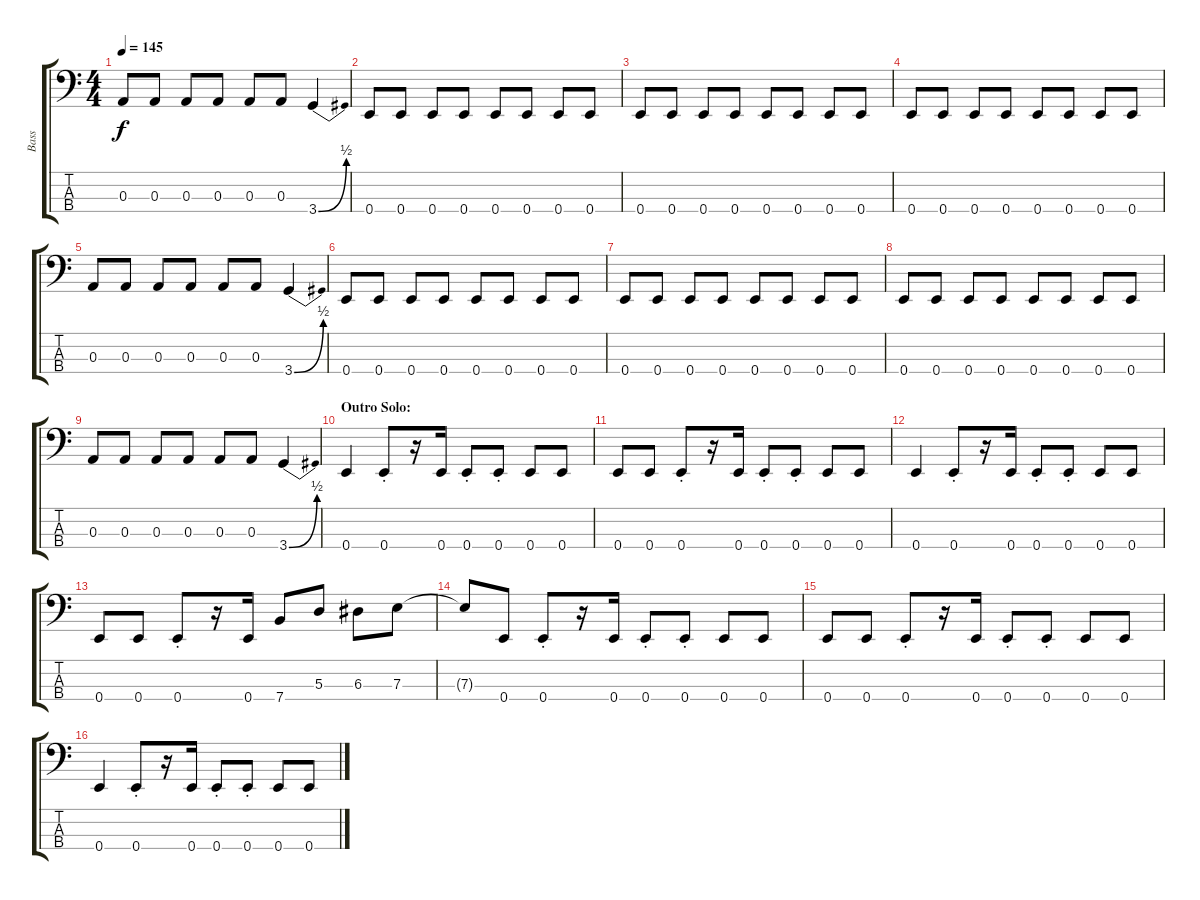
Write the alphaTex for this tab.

\track ("Bass" "Bass") {instrument electricbasspick}
\staff {score tabs}
\tuning (G2 D2 A1 E1) {hide}
\ts (4 4)
\tempo 145
\clef f4
\ks c
0.3.8{dy f} 0.3.8 0.3.8 0.3.8 0.3.8 0.3.8 3.4{be (bend 0 0 60 2)}.4 |
0.4.8 0.4.8 0.4.8 0.4.8 0.4.8 0.4.8 0.4.8 0.4.8 |
0.4.8 0.4.8 0.4.8 0.4.8 0.4.8 0.4.8 0.4.8 0.4.8 |
0.4.8 0.4.8 0.4.8 0.4.8 0.4.8 0.4.8 0.4.8 0.4.8 |
0.3.8 0.3.8 0.3.8 0.3.8 0.3.8 0.3.8 3.4{be (bend 0 0 60 2)}.4 |
0.4.8 0.4.8 0.4.8 0.4.8 0.4.8 0.4.8 0.4.8 0.4.8 |
0.4.8 0.4.8 0.4.8 0.4.8 0.4.8 0.4.8 0.4.8 0.4.8 |
0.4.8 0.4.8 0.4.8 0.4.8 0.4.8 0.4.8 0.4.8 0.4.8 |
0.3.8 0.3.8 0.3.8 0.3.8 0.3.8 0.3.8 3.4{be (bend 0 0 60 2)}.4 |
\section ("" "Outro Solo:")
0.4.4 0.4{st}.8 r.16 0.4.16 0.4{st}.8 0.4{st}.8 0.4.8 0.4.8 |
0.4.8 0.4.8 0.4{st}.8 r.16 0.4.16 0.4{st}.8 0.4{st}.8 0.4.8 0.4.8 |
0.4.4 0.4{st}.8 r.16 0.4.16 0.4{st}.8 0.4{st}.8 0.4.8 0.4.8 |
0.4.8 0.4.8 0.4{st}.8 r.16 0.4.16 7.4.8 5.3.8 6.3.8 7.3.8 |
7.3{t}.8 0.4.8 0.4{st}.8 r.16 0.4.16 0.4{st}.8 0.4{st}.8 0.4.8 0.4.8 |
0.4.8 0.4.8 0.4{st}.8 r.16 0.4.16 0.4{st}.8 0.4{st}.8 0.4.8 0.4.8 |
0.4.4 0.4{st}.8 r.16 0.4.16 0.4{st}.8 0.4{st}.8 0.4.8 0.4.8
